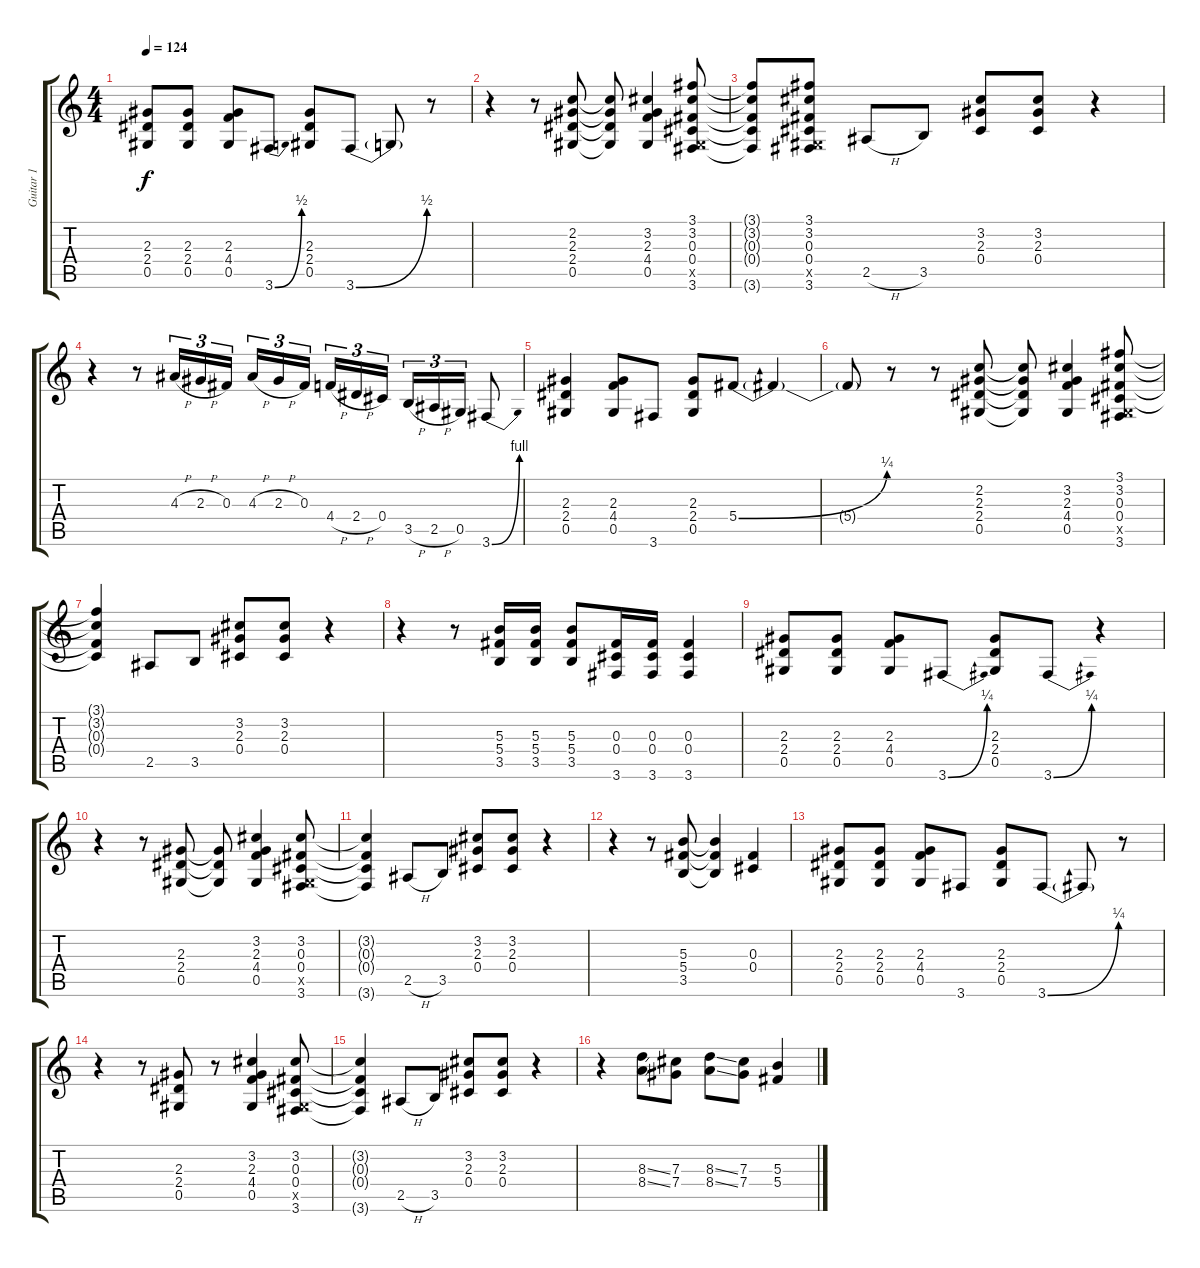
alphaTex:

\track ("Guitar 1" "Guitar 1") {instrument overdrivenguitar}
\staff {score tabs}
\tuning (Eb4 Bb3 Gb3 Db3 Ab2 Eb2) {hide}
\ts (4 4)
\tempo 124
\clef g2
\ks c
(2.3 2.4 0.5).8{dy f} (2.3 2.4 0.5).8 (2.3 4.4 0.5).8 3.6{be (bend 0 0 60 2)}.8 (2.3 2.4 0.5).8 3.6{be (bend 0 0 60 2)}.8 3.6{t}.8 r.8 |
r.4 r.8 (2.2 2.3 2.4 0.5).8 (2.2{t} 2.3{t} 2.4{t} 0.5{t}).8 (3.2 2.3 4.4 0.5).4 (3.1 3.2 0.3 0.4 0.5{x} 3.6).8 |
(3.1{t} 3.2{t} 0.3{t} 0.4{t} 3.6{t}).8 (3.1 3.2 0.3 0.4 0.5{x} 3.6).8 2.5{h}.8 3.5.8 (3.2 2.3 0.4).8 (3.2 2.3 0.4).8 r.4 |
r.4 r.8 4.3{h}.16{tu (3 2)} 2.3{h}.16{tu (3 2)} 0.3.16{tu (3 2)} 4.3{h}.16{tu (3 2)} 2.3{h}.16{tu (3 2)} 0.3.16{tu (3 2)} 4.4{h}.16{tu (3 2)} 2.4{h}.16{tu (3 2)} 0.4.16{tu (3 2)} 3.5{h}.16{tu (3 2)} 2.5{h}.16{tu (3 2)} 0.5.16{tu (3 2)} 3.6{be (bend 0 0 60 4)}.8 |
(2.3 2.4 0.5).4 (2.3 4.4 0.5).8 3.6.8 (2.3 2.4 0.5).8 5.4{be (bend 0 0 60 1)}.8 5.4{t}.4 |
5.4{t}.8 r.8 r.8 (2.2 2.3 2.4 0.5).8 (2.2{t} 2.3{t} 2.4{t} 0.5{t}).8 (3.2 2.3 4.4 0.5).4 (3.1 3.2 0.3 0.4 0.5{x} 3.6).8 |
(3.1{t} 3.2{t} 0.3{t} 0.4{t}).4 2.5.8 3.5.8 (3.2 2.3 0.4).8 (3.2 2.3 0.4).8 r.4 |
r.4 r.8 (5.3 5.4 3.5).16 (5.3 5.4 3.5).16 (5.3 5.4 3.5).8 (0.3 0.4 3.6).16 (0.3 0.4 3.6).16 (0.3 0.4 3.6).4 |
(2.3 2.4 0.5).8 (2.3 2.4 0.5).8 (2.3 4.4 0.5).8 3.6{be (bend 0 0 60 1)}.8 (2.3 2.4 0.5).8 3.6{be (bend 0 0 60 1)}.8 r.4 |
r.4 r.8 (2.3 2.4 0.5).8 (2.3{t} 2.4{t} 0.5{t}).8 (3.2 2.3 4.4 0.5).4 (3.2 0.3 0.4 0.5{x} 3.6).8 |
(3.2{t} 0.3{t} 0.4{t} 3.6{t}).4 2.5{h}.8 3.5.8 (3.2 2.3 0.4).8 (3.2 2.3 0.4).8 r.4 |
r.4 r.8 (5.3 5.4 3.5).8 (5.3{t} 5.4{t} 3.5{t}).4 (0.3 0.4).4 |
(2.3 2.4 0.5).8 (2.3 2.4 0.5).8 (2.3 4.4 0.5).8 3.6.8 (2.3 2.4 0.5).8 3.6{be (bend 0 0 60 1)}.8 3.6{t}.8 r.8 |
r.4 r.8 (2.3 2.4 0.5).8 r.8 (3.2 2.3 4.4 0.5).4 (3.2 0.3 0.4 0.5{x} 3.6).8 |
(3.2{t} 0.3{t} 0.4{t} 3.6{t}).4 2.5{h}.8 3.5.8 (3.2 2.3 0.4).8 (3.2 2.3 0.4).8 r.4 |
r.4 (8.3{ss} 8.4{ss}).8 (7.3 7.4).8 (8.3{ss} 8.4{ss}).8 (7.3 7.4).8 (5.3 5.4).4
